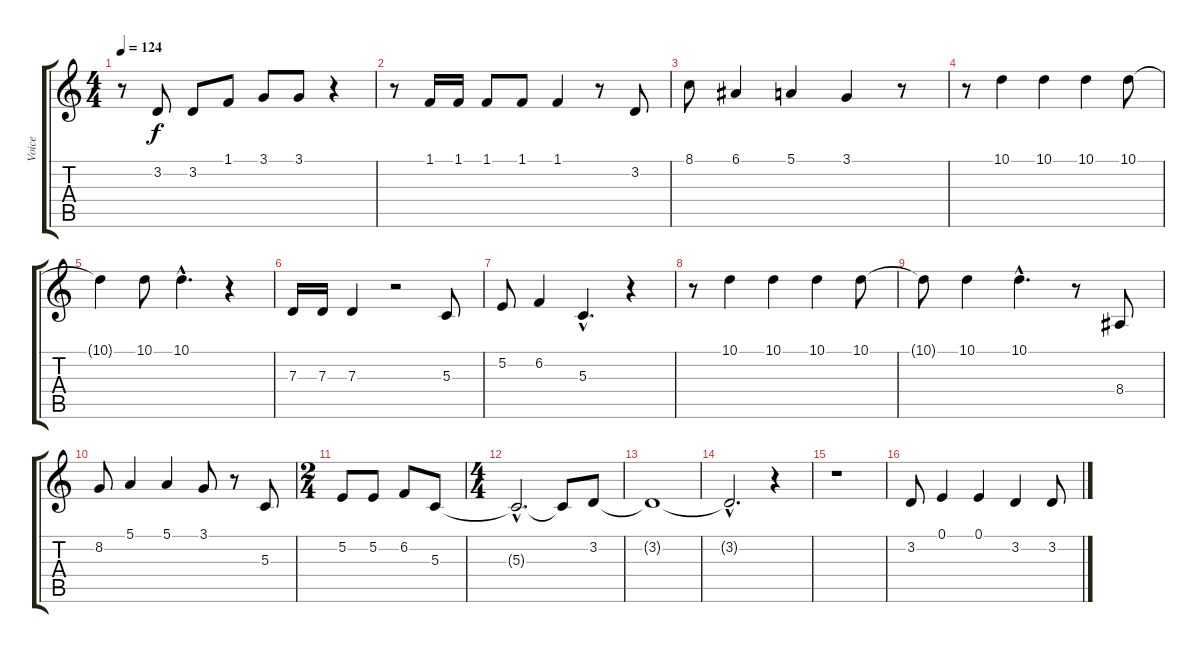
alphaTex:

\track ("Voice" "Voice") {instrument pad1newage}
\staff {score tabs}
\tuning (E4 B3 G3 D3 A2 E2) {hide}
\ts (4 4)
\tempo 124
\clef g2
\ks c
r.8{dy f} 3.2.8 3.2.8 1.1.8 3.1.8 3.1.8 r.4 |
r.8 1.1.16 1.1.16 1.1.8 1.1.8 1.1.4 r.8 3.2.8 |
8.1.8 6.1.4 5.1.4 3.1.4 r.8 |
r.8 10.1.4 10.1.4 10.1.4 10.1.8 |
10.1{t}.4 10.1.8 10.1{hac}.4{d} r.4 |
7.3.16 7.3.16 7.3.4 r.2 5.3.8 |
5.2.8 6.2.4 5.3{hac}.4{d} r.4 |
r.8 10.1.4 10.1.4 10.1.4 10.1.8 |
10.1{t}.8 10.1.4 10.1{hac}.4{d} r.8 8.4.8 |
8.2.8 5.1.4 5.1.4 3.1.8 r.8 5.3.8 |
\ts (2 4)
5.2.8 5.2.8 6.2.8 5.3.8 |
\ts (4 4)
5.3{hac t}.2{d} 5.3{t}.8 3.2.8 |
3.2{t}.1 |
3.2{hac t}.2{d} r.4 |
r.1 |
3.2.8 0.1.4 0.1.4 3.2.4 3.2.8
